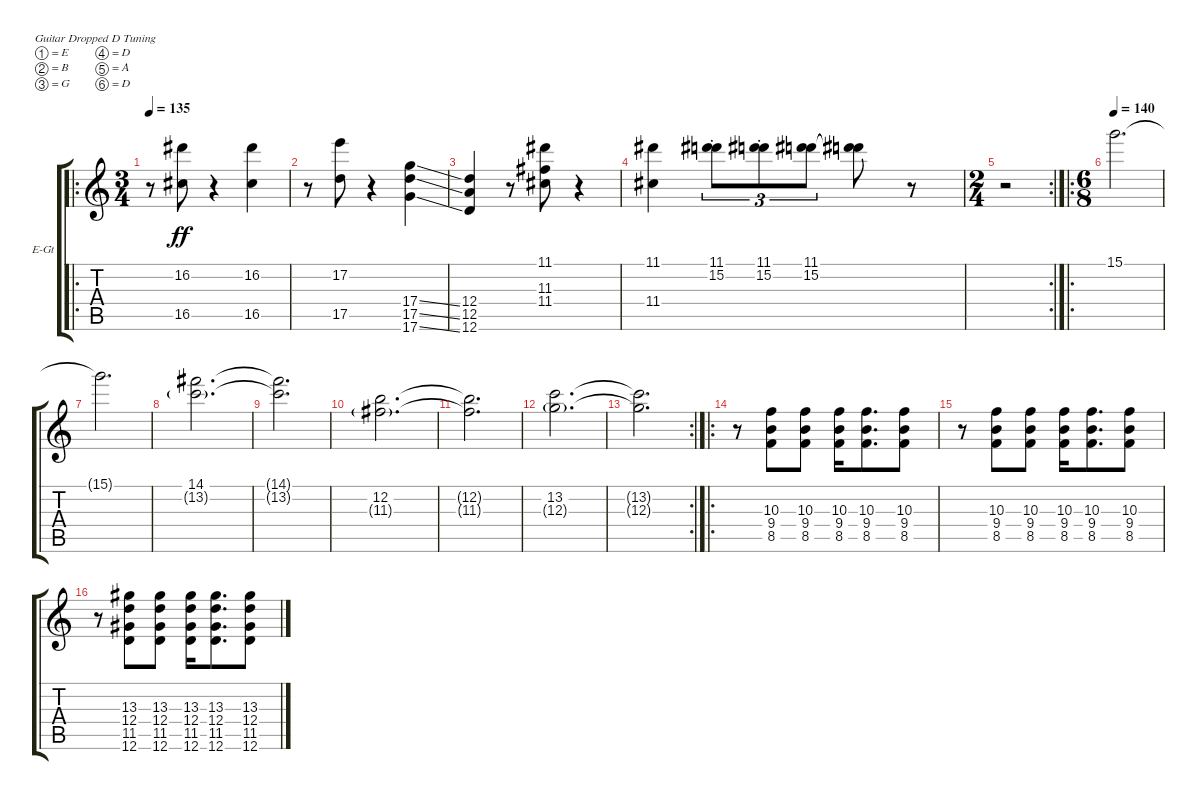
\defaultSystemsLayout 4
\bracketExtendMode groupsimilarinstruments
\firstSystemTrackNameOrientation horizontal
\otherSystemsTrackNameOrientation horizontal
\track ("Lead" "E-Gt") {instrument overdrivenguitar}
\staff {score tabs}
\tuning (E4 B3 G3 D3 A2 D2)
\ro
\ts (3 4)
\tempo 135
\clef g2
\ks c
r.8{dy ff instrument overdrivenguitar} (16.2 16.5).8 r.4 (16.2 16.5).4 |
r.8 (17.2 17.5).8 r.4 (17.6{ss} 17.5{ss} 17.4{ss}).4 |
(12.6 12.5 12.4).4 r.8 (11.1 11.4 11.3).8 r.4 |
(11.4 11.1).4 (15.2{st} 11.1).8{tu (3 2)} (15.2{st} 11.1).8{tu (3 2)} (15.2 11.1).8{tu (3 2)} (15.2{t} 11.1{t}).8 r.8 |
\rc 2
\ts (2 4)
r.2 |
\ro
\ts (6 8)
\tempo 140
15.1.2{d} |
15.1{t}.2{d} |
(13.2{g} 14.1).2{d} |
(14.1{t} 13.2{t}).2{d} |
(11.3{g} 12.2).2{d} |
(11.3{t} 12.2{t}).2{d} |
(13.2 12.3{g}).2{d} |
\rc 2
(13.2{t} 12.3{t}).2{d} |
\ro
r.8 (8.5 10.3 9.4).8 (8.5 10.3 9.4).8 (8.5 10.3 9.4).16 (8.5 10.3 9.4).8{d} (8.5 10.3 9.4).8 |
r.8 (8.5 10.3 9.4).8 (8.5 10.3 9.4).8 (8.5 10.3 9.4).16 (8.5 10.3 9.4).8{d} (8.5 10.3 9.4).8 |
r.8 (12.6 11.5 12.4 13.3).8 (12.6 13.3 11.5 12.4).8 (12.6 13.3 11.5 12.4).16 (12.6 13.3 11.5 12.4).8{d} (12.6 13.3 11.5 12.4).8
